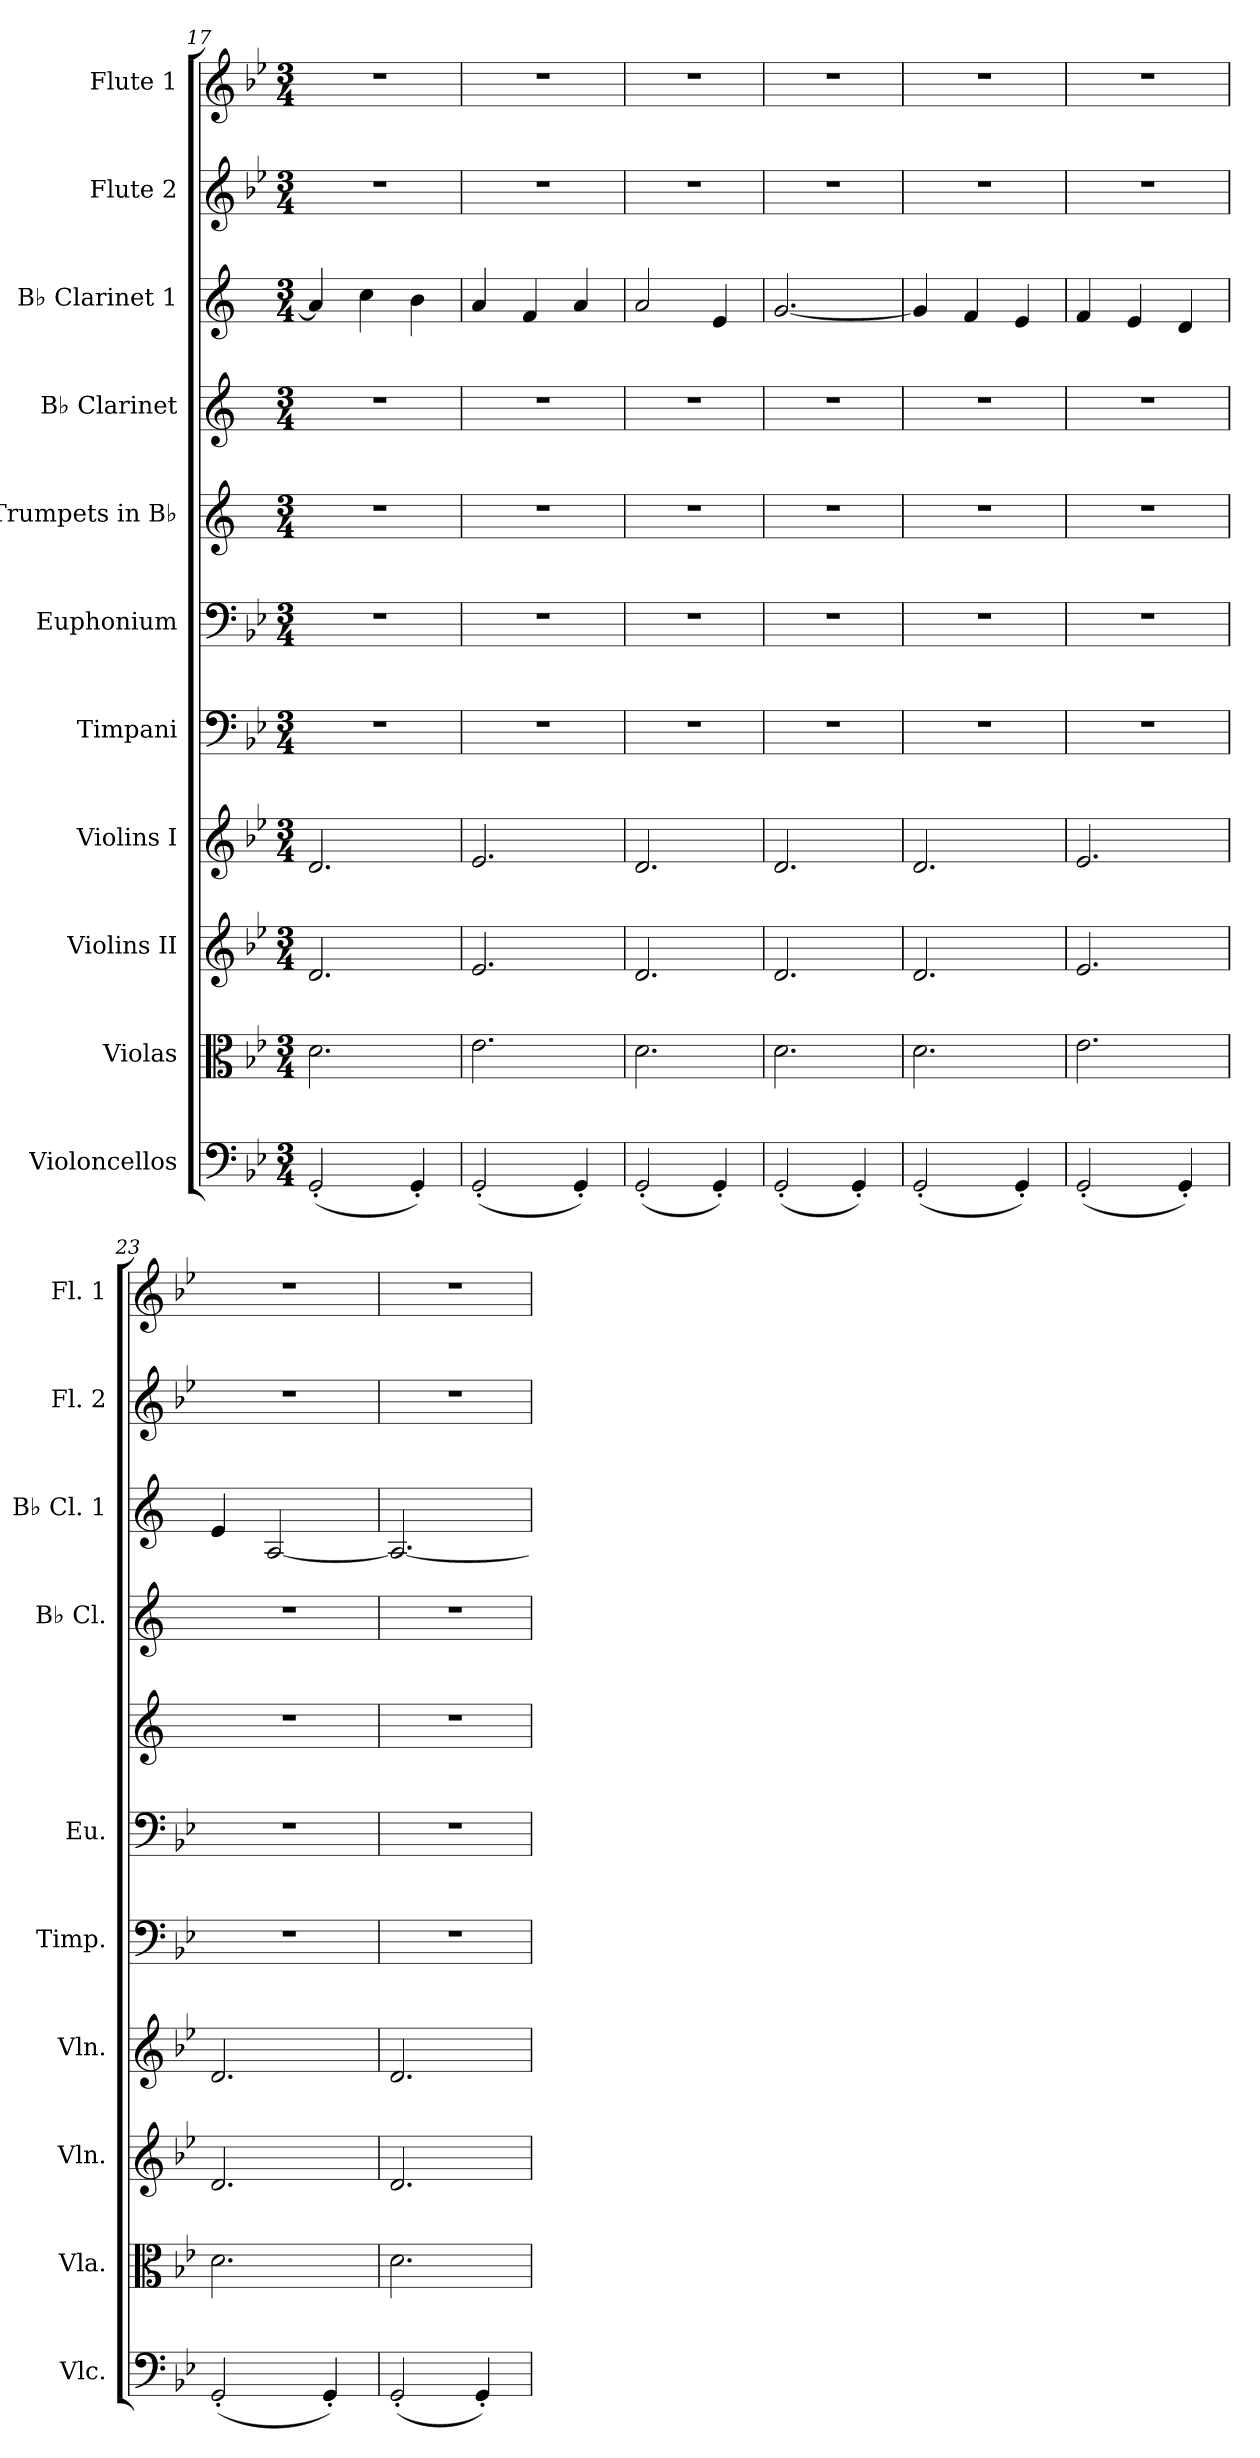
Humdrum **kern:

**kern	**kern	**kern	**kern	**kern	**kern	**kern	**kern	**kern	**kern	**kern
*part11	*part10	*part9	*part8	*part7	*part6	*part5	*part4	*part3	*part2	*part1
*staff11	*staff10	*staff9	*staff8	*staff7	*staff6	*staff5	*staff4	*staff3	*staff2	*staff1
*I"Violoncellos	*I"Violas	*I"Violins II	*I"Violins I	*I"Timpani	*I"Euphonium	*I"Trumpets in B♭	*I"B♭ Clarinet	*I"B♭ Clarinet 1	*I"Flute 2	*I"Flute 1
*I'Vlc.	*I'Vla.	*I'Vln.	*I'Vln.	*I'Timp.	*I'Eu.	*	*I'B♭ Cl.	*I'B♭ Cl. 1	*I'Fl. 2	*I'Fl. 1
*clefF4	*clefC3	*clefG2	*clefG2	*clefF4	*clefF4	*clefG2	*clefG2	*clefG2	*clefG2	*clefG2
*	*	*	*	*	*	*ITrd1c2	*ITrd1c2	*ITrd1c2	*	*
*k[b-e-]	*k[b-e-]	*k[b-e-]	*k[b-e-]	*k[b-e-]	*k[b-e-]	*k[b-e-]	*k[b-e-]	*k[b-e-]	*k[b-e-]	*k[b-e-]
*M3/4	*M3/4	*M3/4	*M3/4	*M3/4	*M3/4	*M3/4	*M3/4	*M3/4	*M3/4	*M3/4
=17	=17	=17	=17	=17	=17	=17	=17	=17	=17	=17
(2GG'/	2.d\	2.d/	2.d/	2.r	2.r	2.r	2.r	4g/]	2.r	2.r
.	.	.	.	.	.	.	.	4b-\	.	.
4GG'/)	.	.	.	.	.	.	.	4a\	.	.
=18	=18	=18	=18	=18	=18	=18	=18	=18	=18	=18
(2GG'/	2.e-\	2.e-/	2.e-/	2.r	2.r	2.r	2.r	4g/	2.r	2.r
.	.	.	.	.	.	.	.	4e-/	.	.
4GG'/)	.	.	.	.	.	.	.	4g/	.	.
=19	=19	=19	=19	=19	=19	=19	=19	=19	=19	=19
(2GG'/	2.d\	2.d/	2.d/	2.r	2.r	2.r	2.r	2g/	2.r	2.r
4GG'/)	.	.	.	.	.	.	.	4d/	.	.
=20	=20	=20	=20	=20	=20	=20	=20	=20	=20	=20
(2GG'/	2.d\	2.d/	2.d/	2.r	2.r	2.r	2.r	[2.f/	2.r	2.r
4GG'/)	.	.	.	.	.	.	.	.	.	.
!!LO:PB:g=z
=21	=21	=21	=21	=21	=21	=21	=21	=21	=21	=21
(2GG'/	2.d\	2.d/	2.d/	2.r	2.r	2.r	2.r	4f/]	2.r	2.r
.	.	.	.	.	.	.	.	4e-/	.	.
4GG'/)	.	.	.	.	.	.	.	4d/	.	.
=22	=22	=22	=22	=22	=22	=22	=22	=22	=22	=22
(2GG'/	2.e-\	2.e-/	2.e-/	2.r	2.r	2.r	2.r	4e-/	2.r	2.r
.	.	.	.	.	.	.	.	4d/	.	.
4GG'/)	.	.	.	.	.	.	.	4c/	.	.
=23	=23	=23	=23	=23	=23	=23	=23	=23	=23	=23
(2GG'/	2.d\	2.d/	2.d/	2.r	2.r	2.r	2.r	4d/	2.r	2.r
.	.	.	.	.	.	.	.	[2G/	.	.
4GG'/)	.	.	.	.	.	.	.	.	.	.
=24	=24	=24	=24	=24	=24	=24	=24	=24	=24	=24
(2GG'/	2.d\	2.d/	2.d/	2.r	2.r	2.r	2.r	2.G/_	2.r	2.r
4GG'/)	.	.	.	.	.	.	.	.	.	.
=	=	=	=	=	=	=	=	=	=	=
*-	*-	*-	*-	*-	*-	*-	*-	*-	*-	*-
